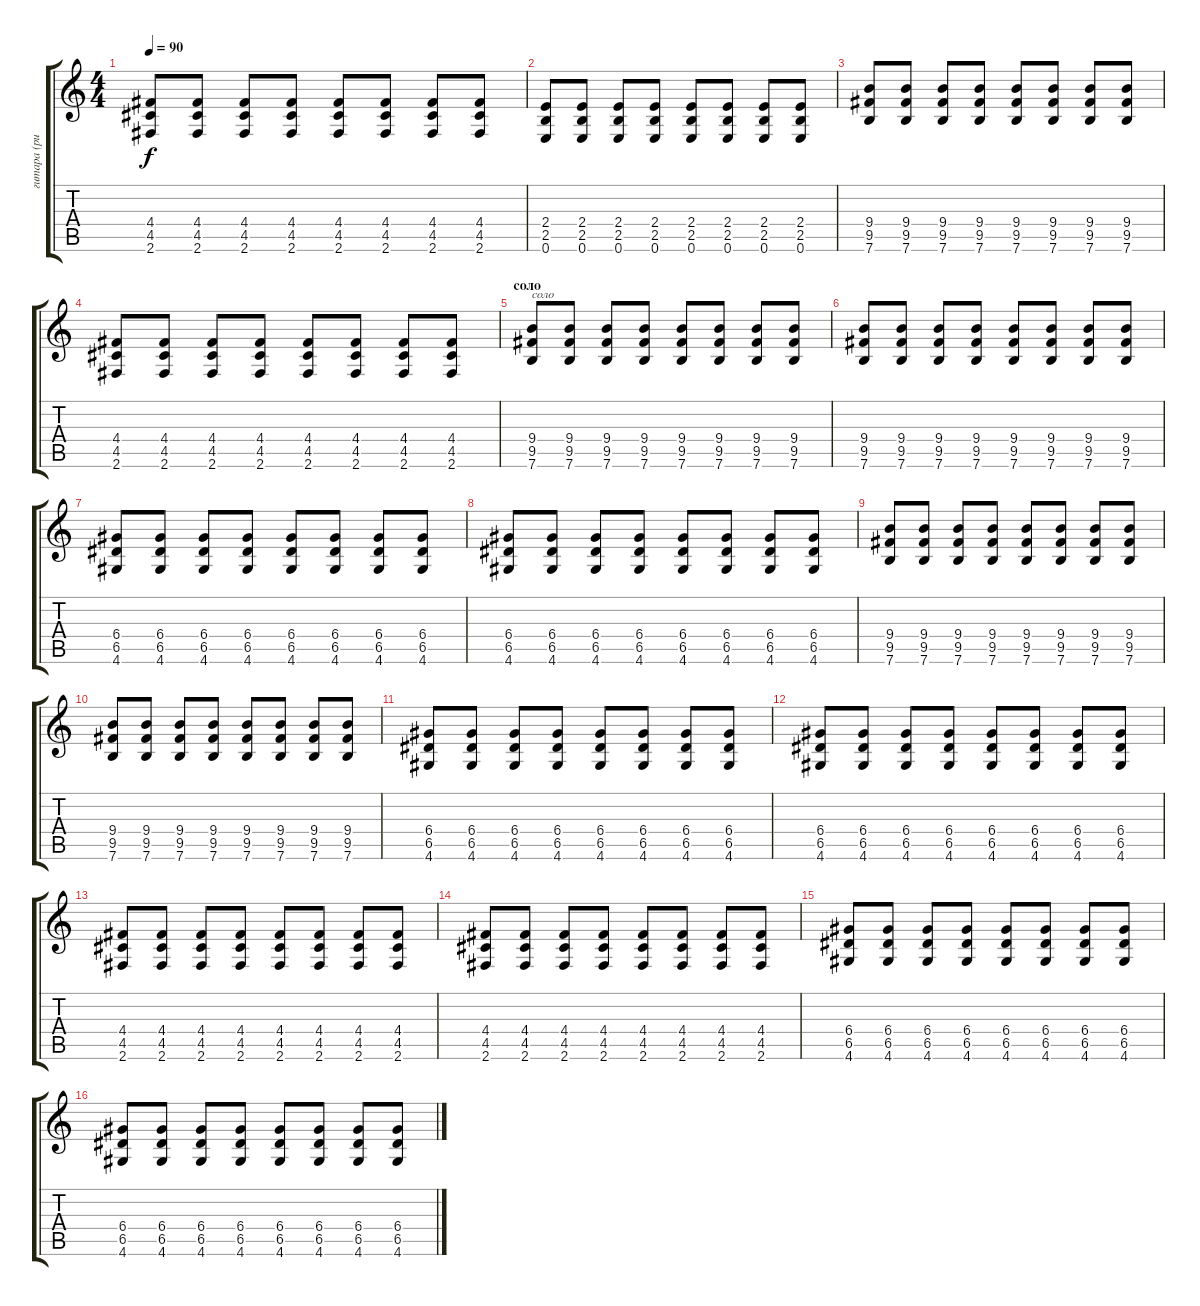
\track ("гитара (ритм)" "гитара (ри") {instrument overdrivenguitar}
\staff {score tabs}
\tuning (E4 B3 G3 D3 A2 E2) {hide}
\ts (4 4)
\tempo 90
\clef g2
\ks c
(4.4 4.5 2.6).8{dy f} (4.4 4.5 2.6).8 (4.4 4.5 2.6).8 (4.4 4.5 2.6).8 (4.4 4.5 2.6).8 (4.4 4.5 2.6).8 (4.4 4.5 2.6).8 (4.4 4.5 2.6).8 |
(2.4 2.5 0.6).8 (2.4 2.5 0.6).8 (2.4 2.5 0.6).8 (2.4 2.5 0.6).8 (2.4 2.5 0.6).8 (2.4 2.5 0.6).8 (2.4 2.5 0.6).8 (2.4 2.5 0.6).8 |
(9.4 9.5 7.6).8 (9.4 9.5 7.6).8 (9.4 9.5 7.6).8 (9.4 9.5 7.6).8 (9.4 9.5 7.6).8 (9.4 9.5 7.6).8 (9.4 9.5 7.6).8 (9.4 9.5 7.6).8 |
(4.4 4.5 2.6).8 (4.4 4.5 2.6).8 (4.4 4.5 2.6).8 (4.4 4.5 2.6).8 (4.4 4.5 2.6).8 (4.4 4.5 2.6).8 (4.4 4.5 2.6).8 (4.4 4.5 2.6).8 |
\section ("" "соло")
(9.4 9.5 7.6).8{txt "соло"} (9.4 9.5 7.6).8 (9.4 9.5 7.6).8 (9.4 9.5 7.6).8 (9.4 9.5 7.6).8 (9.4 9.5 7.6).8 (9.4 9.5 7.6).8 (9.4 9.5 7.6).8 |
(9.4 9.5 7.6).8 (9.4 9.5 7.6).8 (9.4 9.5 7.6).8 (9.4 9.5 7.6).8 (9.4 9.5 7.6).8 (9.4 9.5 7.6).8 (9.4 9.5 7.6).8 (9.4 9.5 7.6).8 |
(6.4 6.5 4.6).8 (6.4 6.5 4.6).8 (6.4 6.5 4.6).8 (6.4 6.5 4.6).8 (6.4 6.5 4.6).8 (6.4 6.5 4.6).8 (6.4 6.5 4.6).8 (6.4 6.5 4.6).8 |
(6.4 6.5 4.6).8 (6.4 6.5 4.6).8 (6.4 6.5 4.6).8 (6.4 6.5 4.6).8 (6.4 6.5 4.6).8 (6.4 6.5 4.6).8 (6.4 6.5 4.6).8 (6.4 6.5 4.6).8 |
(9.4 9.5 7.6).8 (9.4 9.5 7.6).8 (9.4 9.5 7.6).8 (9.4 9.5 7.6).8 (9.4 9.5 7.6).8 (9.4 9.5 7.6).8 (9.4 9.5 7.6).8 (9.4 9.5 7.6).8 |
(9.4 9.5 7.6).8 (9.4 9.5 7.6).8 (9.4 9.5 7.6).8 (9.4 9.5 7.6).8 (9.4 9.5 7.6).8 (9.4 9.5 7.6).8 (9.4 9.5 7.6).8 (9.4 9.5 7.6).8 |
(6.4 6.5 4.6).8 (6.4 6.5 4.6).8 (6.4 6.5 4.6).8 (6.4 6.5 4.6).8 (6.4 6.5 4.6).8 (6.4 6.5 4.6).8 (6.4 6.5 4.6).8 (6.4 6.5 4.6).8 |
(6.4 6.5 4.6).8 (6.4 6.5 4.6).8 (6.4 6.5 4.6).8 (6.4 6.5 4.6).8 (6.4 6.5 4.6).8 (6.4 6.5 4.6).8 (6.4 6.5 4.6).8 (6.4 6.5 4.6).8 |
(4.4 4.5 2.6).8 (4.4 4.5 2.6).8 (4.4 4.5 2.6).8 (4.4 4.5 2.6).8 (4.4 4.5 2.6).8 (4.4 4.5 2.6).8 (4.4 4.5 2.6).8 (4.4 4.5 2.6).8 |
(4.4 4.5 2.6).8 (4.4 4.5 2.6).8 (4.4 4.5 2.6).8 (4.4 4.5 2.6).8 (4.4 4.5 2.6).8 (4.4 4.5 2.6).8 (4.4 4.5 2.6).8 (4.4 4.5 2.6).8 |
(6.4 6.5 4.6).8 (6.4 6.5 4.6).8 (6.4 6.5 4.6).8 (6.4 6.5 4.6).8 (6.4 6.5 4.6).8 (6.4 6.5 4.6).8 (6.4 6.5 4.6).8 (6.4 6.5 4.6).8 |
(6.4 6.5 4.6).8 (6.4 6.5 4.6).8 (6.4 6.5 4.6).8 (6.4 6.5 4.6).8 (6.4 6.5 4.6).8 (6.4 6.5 4.6).8 (6.4 6.5 4.6).8 (6.4 6.5 4.6).8
